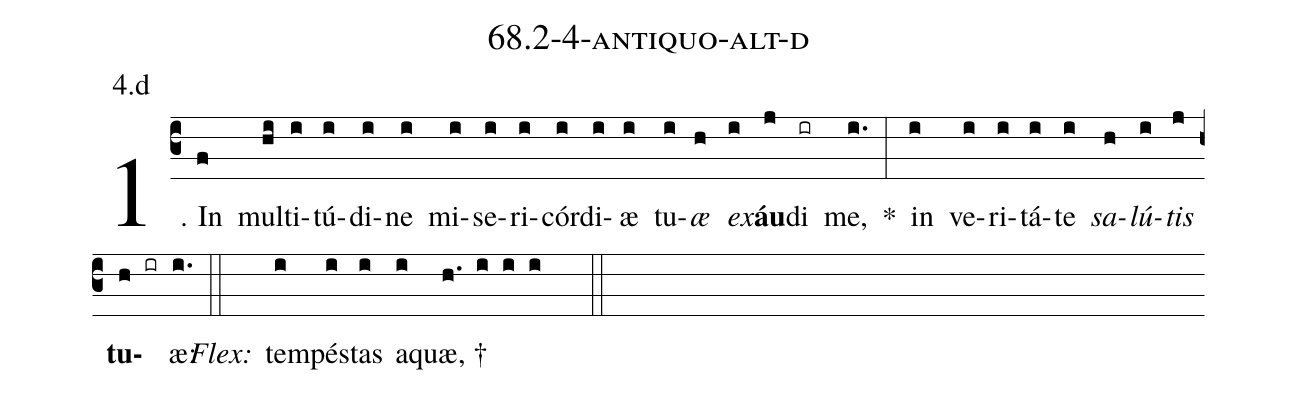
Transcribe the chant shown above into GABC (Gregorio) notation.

name: 68.2-4-antiquo-alt-d;
annotation: 4.d;
%%
(c3)1. In(f) mul(hi)ti(i)tú(i)di(i)ne(i) mi(i)se(i)ri(i)cór(i)di(i)æ(i) tu(i)<i>æ</i>(h) <i>ex</i>(i)<b>áu</b>(j)di(ir) me,(i.) *(:) in(i) ve(i)ri(i)tá(i)te(i) <i>sa</i>(h)<i>lú</i>(i)<i>tis</i>(j) <b>tu</b>(h ir)æ:(i.) (::)
<i>Flex:</i>()  tem(i)pés(i)tas(i) a(i)quæ, †(h. i i i  ::)

%E(i) u(h) o(i) u(j) a(h) e.(i.) (::)
